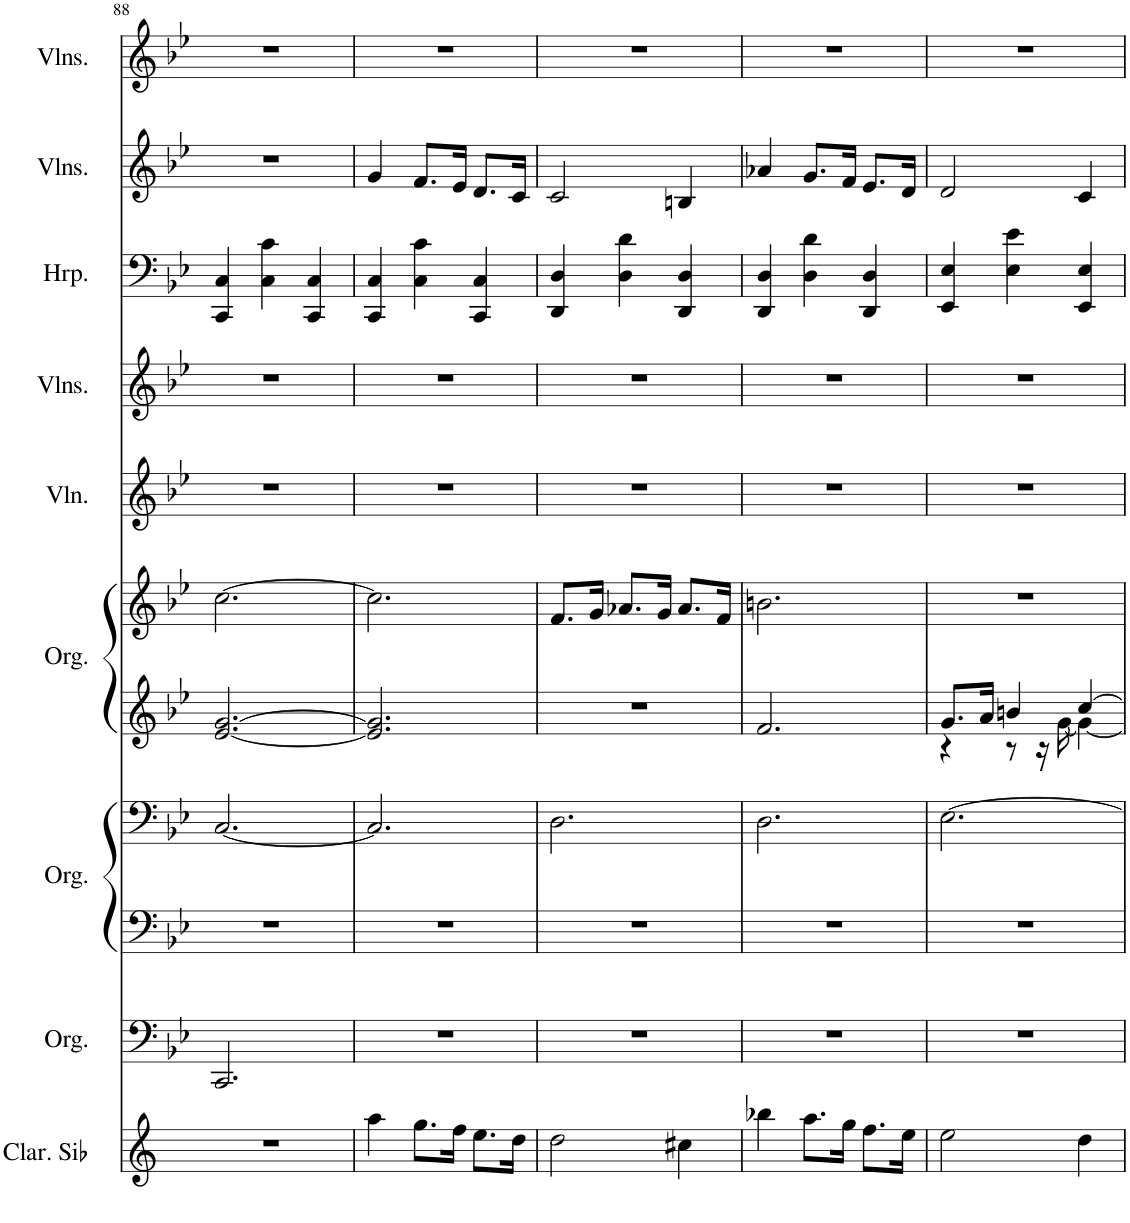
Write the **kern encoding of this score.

**kern	**kern	**kern	**kern	**kern	**kern	**kern	**kern	**kern	**kern	**kern
*part9	*part8	*part7	*part7	*part6	*part6	*part5	*part4	*part3	*part2	*part1
*staff11	*staff10	*staff9	*staff8	*staff7	*staff6	*staff5	*staff4	*staff3	*staff2	*staff1
*I"Clarinette en Sib	*I"Orgue, ChurchOrgan	*I"Orgue, ChurchOrgan	*	*I"Orgue, ChurchOrgan	*	*I"Violon,  Solo Violin	*I"Violons, StrEnsmbl 2	*I"Harpe, Pizz Strings	*I"Violons, StrEnsmbl 2	*I"Violons, StrEnsmbl 1
*I'Clar. Sib	*I'Org.	*I'Org.	*	*I'Org.	*	*I'Vln.	*I'Vlns.	*I'Hrp.	*I'Vlns.	*I'Vlns.
!!LO:PB:g=z
*clefG2	*clefF4	*clefF4	*clefF4	*clefG2	*clefG2	*clefG2	*clefG2	*clefF4	*clefG2	*clefG2
*Trd1c2	*	*	*	*	*	*	*	*	*	*
*k[]	*k[b-e-]	*k[b-e-]	*k[b-e-]	*k[b-e-]	*k[b-e-]	*k[b-e-]	*k[b-e-]	*k[b-e-]	*k[b-e-]	*k[b-e-]
*M3/4	*M3/4	*M3/4	*M3/4	*M3/4	*M3/4	*M3/4	*M3/4	*M3/4	*M3/4	*M3/4
=88	=88	=88	=88	=88	=88	=88	=88	=88	=88	=88
2.r	2.CC/	2.r	[2.C/	[2.e-/ [2.g/	[2.cc\	2.r	2.r	4CC/ 4C/	2.r	2.r
.	.	.	.	.	.	.	.	4C\ 4c\	.	.
.	.	.	.	.	.	.	.	4CC/ 4C/	.	.
=89	=89	=89	=89	=89	=89	=89	=89	=89	=89	=89
4aa\	2.r	2.r	2.C/]	2.e-/] 2.g/]	2.cc\]	2.r	2.r	4CC/ 4C/	4g/	2.r
8.gg\L	.	.	.	.	.	.	.	4C\ 4c\	8.f/L	.
16ff\Jk	.	.	.	.	.	.	.	.	16e-/Jk	.
8.ee\L	.	.	.	.	.	.	.	4CC/ 4C/	8.d/L	.
16dd\Jk	.	.	.	.	.	.	.	.	16c/Jk	.
=90	=90	=90	=90	=90	=90	=90	=90	=90	=90	=90
2dd\	2.r	2.r	2.D\	2.r	8.f/L	2.r	2.r	4DD/ 4D/	2c/	2.r
.	.	.	.	.	16g/Jk	.	.	.	.	.
.	.	.	.	.	8.a-X/L	.	.	4D\ 4d\	.	.
.	.	.	.	.	16g/Jk	.	.	.	.	.
4cc#X\	.	.	.	.	8.a-/L	.	.	4DD/ 4D/	4Bn/	.
.	.	.	.	.	16f/Jk	.	.	.	.	.
=91	=91	=91	=91	=91	=91	=91	=91	=91	=91	=91
4bb-X\	2.r	2.r	2.D\	2.f/	2.bn\	2.r	2.r	4DD/ 4D/	4a-X/	2.r
8.aa\L	.	.	.	.	.	.	.	4D\ 4d\	8.g/L	.
16gg\Jk	.	.	.	.	.	.	.	.	16f/Jk	.
8.ff\L	.	.	.	.	.	.	.	4DD/ 4D/	8.e-/L	.
16ee\Jk	.	.	.	.	.	.	.	.	16d/Jk	.
=92	=92	=92	=92	=92	=92	=92	=92	=92	=92	=92
*	*	*	*	*^	*	*	*	*	*	*
2ee\	2.r	2.r	[2.E-\	8.g/L	4r	2.r	2.r	2.r	4EE-/ 4E-/	2d/	2.r
.	.	.	.	16a/Jk	.	.	.	.	.	.	.
.	.	.	.	4bn/	8r	.	.	.	4E-\ 4e-\	.	.
.	.	.	.	.	16r	.	.	.	.	.	.
.	.	.	.	.	[16g\	.	.	.	.	.	.
4dd\	.	.	.	[4cc/	4g\_	.	.	.	4EE-/ 4E-/	4c/	.
*	*	*	*	*v	*v	*	*	*	*	*	*
=	=	=	=	=	=	=	=	=	=	=
*-	*-	*-	*-	*-	*-	*-	*-	*-	*-	*-
